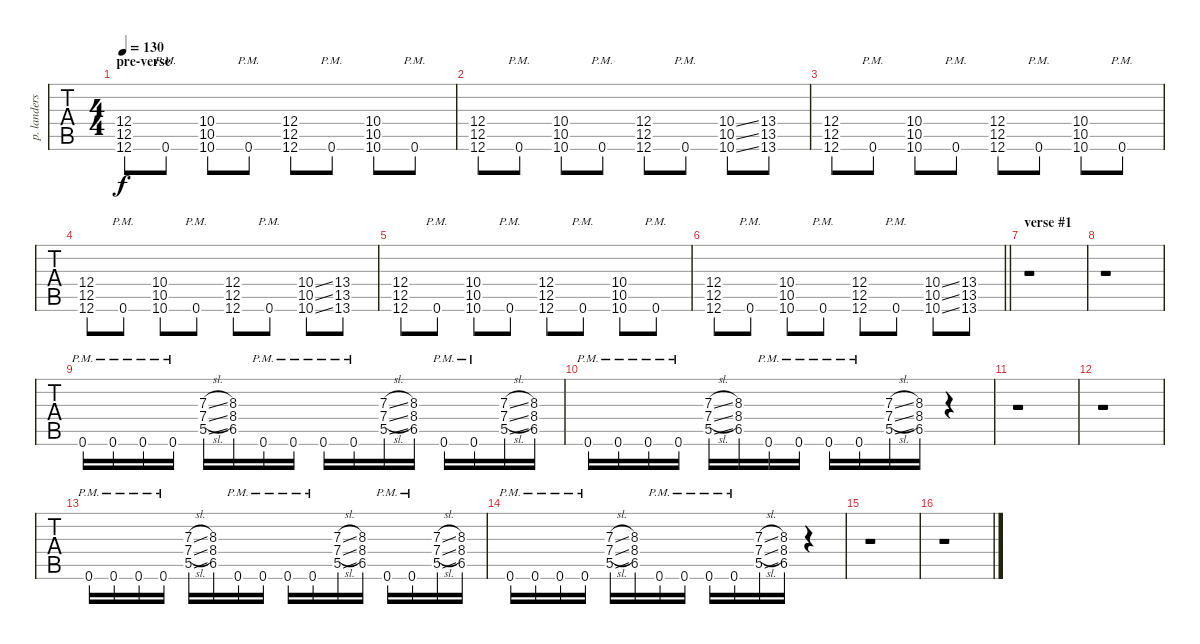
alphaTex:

\track ("p. landers - rhythm guitar" "p. landers") {instrument distortionguitar}
\staff {tabs}
\tuning (E4 B3 G3 D3 A2 D2) {hide}
\ts (4 4)
\section ("" "pre-verse")
\tempo 130
\clef g2
\ks c
(12.4 12.5 12.6).8{dy f} 0.6{pm}.8 (10.4 10.5 10.6).8 0.6{pm}.8 (12.4 12.5 12.6).8 0.6{pm}.8 (10.4 10.5 10.6).8 0.6{pm}.8 |
(12.4 12.5 12.6).8 0.6{pm}.8 (10.4 10.5 10.6).8 0.6{pm}.8 (12.4 12.5 12.6).8 0.6{pm}.8 (10.4{ss} 10.5{ss} 10.6{ss}).8 (13.4 13.5 13.6).8 |
(12.4 12.5 12.6).8 0.6{pm}.8 (10.4 10.5 10.6).8 0.6{pm}.8 (12.4 12.5 12.6).8 0.6{pm}.8 (10.4 10.5 10.6).8 0.6{pm}.8 |
(12.4 12.5 12.6).8 0.6{pm}.8 (10.4 10.5 10.6).8 0.6{pm}.8 (12.4 12.5 12.6).8 0.6{pm}.8 (10.4{ss} 10.5{ss} 10.6{ss}).8 (13.4 13.5 13.6).8 |
(12.4 12.5 12.6).8 0.6{pm}.8 (10.4 10.5 10.6).8 0.6{pm}.8 (12.4 12.5 12.6).8 0.6{pm}.8 (10.4 10.5 10.6).8 0.6{pm}.8 |
\barLineRight lightlight
(12.4 12.5 12.6).8 0.6{pm}.8 (10.4 10.5 10.6).8 0.6{pm}.8 (12.4 12.5 12.6).8 0.6{pm}.8 (10.4{ss} 10.5{ss} 10.6{ss}).8 (13.4 13.5 13.6).8 |
\section ("" "verse #1")
r.1 |
r.1 |
0.6{pm}.16 0.6{pm}.16 0.6{pm}.16 0.6{pm}.16 (7.3{sl} 7.4{sl} 5.5{sl}).16 (8.3 8.4 6.5).16 0.6{pm}.16 0.6{pm}.16 0.6{pm}.16 0.6{pm}.16 (7.3{sl} 7.4{sl} 5.5{sl}).16 (8.3 8.4 6.5).16 0.6{pm}.16 0.6{pm}.16 (7.3{sl} 7.4{sl} 5.5{sl}).16 (8.3 8.4 6.5).16 |
0.6{pm}.16 0.6{pm}.16 0.6{pm}.16 0.6{pm}.16 (7.3{sl} 7.4{sl} 5.5{sl}).16 (8.3 8.4 6.5).16 0.6{pm}.16 0.6{pm}.16 0.6{pm}.16 0.6{pm}.16 (7.3{sl} 7.4{sl} 5.5{sl}).16 (8.3 8.4 6.5).16 r.4 |
r.1 |
r.1 |
0.6{pm}.16 0.6{pm}.16 0.6{pm}.16 0.6{pm}.16 (7.3{sl} 7.4{sl} 5.5{sl}).16 (8.3 8.4 6.5).16 0.6{pm}.16 0.6{pm}.16 0.6{pm}.16 0.6{pm}.16 (7.3{sl} 7.4{sl} 5.5{sl}).16 (8.3 8.4 6.5).16 0.6{pm}.16 0.6{pm}.16 (7.3{sl} 7.4{sl} 5.5{sl}).16 (8.3 8.4 6.5).16 |
0.6{pm}.16 0.6{pm}.16 0.6{pm}.16 0.6{pm}.16 (7.3{sl} 7.4{sl} 5.5{sl}).16 (8.3 8.4 6.5).16 0.6{pm}.16 0.6{pm}.16 0.6{pm}.16 0.6{pm}.16 (7.3{sl} 7.4{sl} 5.5{sl}).16 (8.3 8.4 6.5).16 r.4 |
r.1 |
r.1
